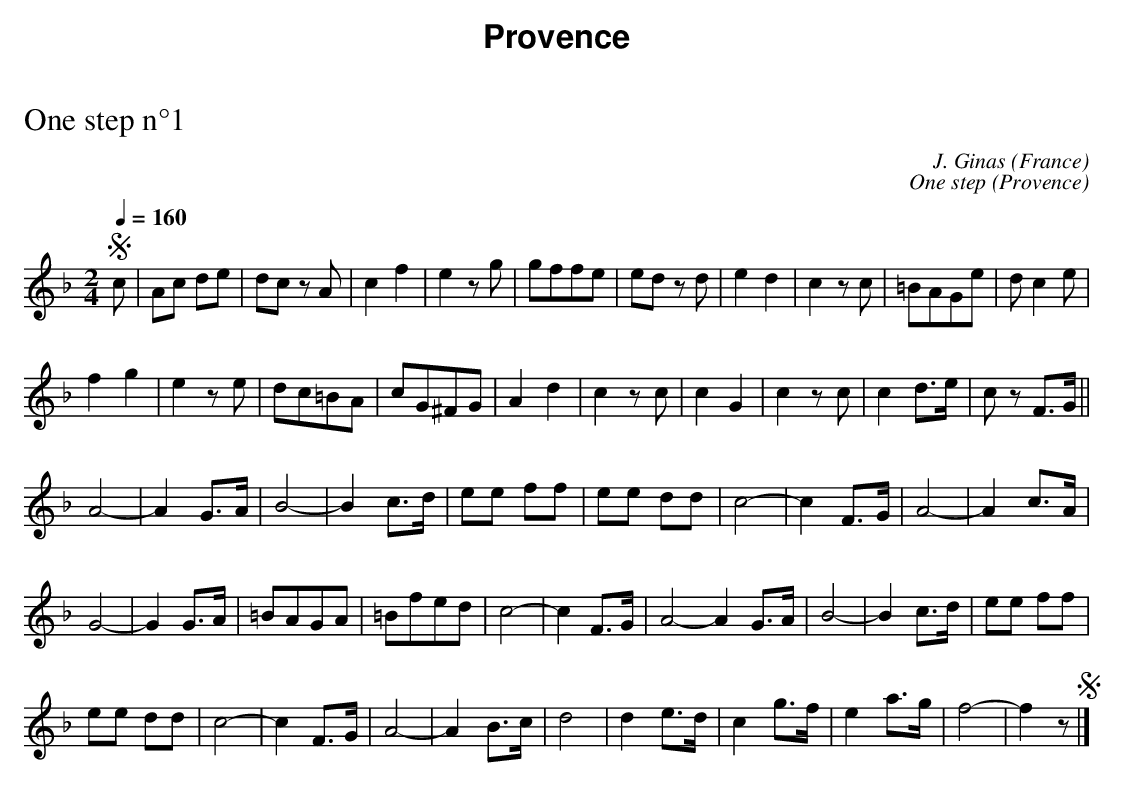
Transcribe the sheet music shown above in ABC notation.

X:1
T:One step n°1
O:France
C:J. Ginas
L:1/8
M:2/4
Q:1/4=160
K:F
S c | Ac de | dc zA | c2f2 | e2 zg | gffe | ed zd | e2d2 | c2 zc | =BAGe | dc2e |
f2g2 | e2ze | dc=BA | cG^FG | A2d2 | c2zc | c2G2 | c2zc | c2d>e | cz F>G ||
A4- | A2G>A | B4- | B2 c>d | ee ff | ee dd | c4- | c2F>G | A4- | A2 c>A |
G4- | G2G>A | =BAGA | =Bfed | c4- | c2 F>G | A4-A2 G>A | B4- | B2 c>d | ee ff |
ee dd | c4- | c2 F>G | A4- | A2 B>c | d4 | d2 e>d | c2 g>f | e2 a>g | f4- | f2z S |]
